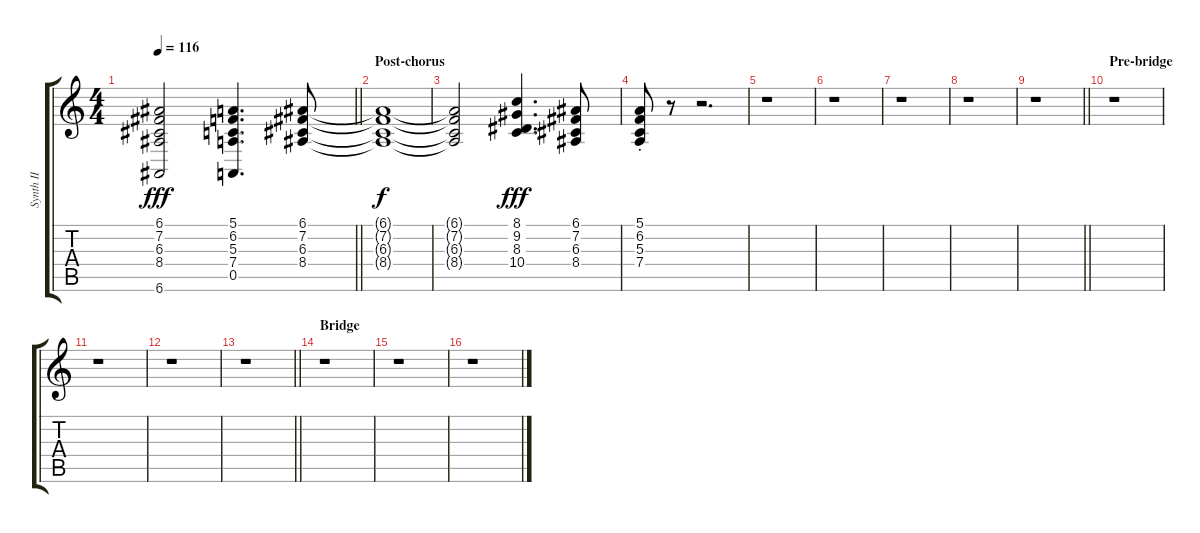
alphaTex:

\track ("Synth II" "Synth II") {instrument pad3polysynth}
\staff {score tabs}
\tuning (E4 B3 G3 D3 A2 E2) {hide}
\ts (4 4)
\tempo 116
\clef g2
\barLineRight lightlight
\ks c
(6.1 7.2 6.3 8.4 6.6).2{dy fff} (5.1 6.2 5.3 7.4 0.5).4{d} (6.1 7.2 6.3 8.4).8 |
\section ("" "Post-chorus")
(6.1{t} 7.2{t} 6.3{t} 8.4{t}).1{dy f} |
(6.1{t} 7.2{t} 6.3{t} 8.4{t}).2 (8.1 9.2 8.3 10.4).4{d dy fff} (6.1 7.2 6.3 8.4).8 |
(5.1{st} 6.2{st} 5.3{st} 7.4{st}).8 r.8 r.2{d} |
r.1 |
r.1 |
r.1 |
r.1 |
\barLineRight lightlight
r.1 |
\section ("" "Pre-bridge")
r.1 |
r.1 |
r.1 |
\barLineRight lightlight
r.1 |
\section ("" "Bridge")
r.1 |
r.1 |
r.1
